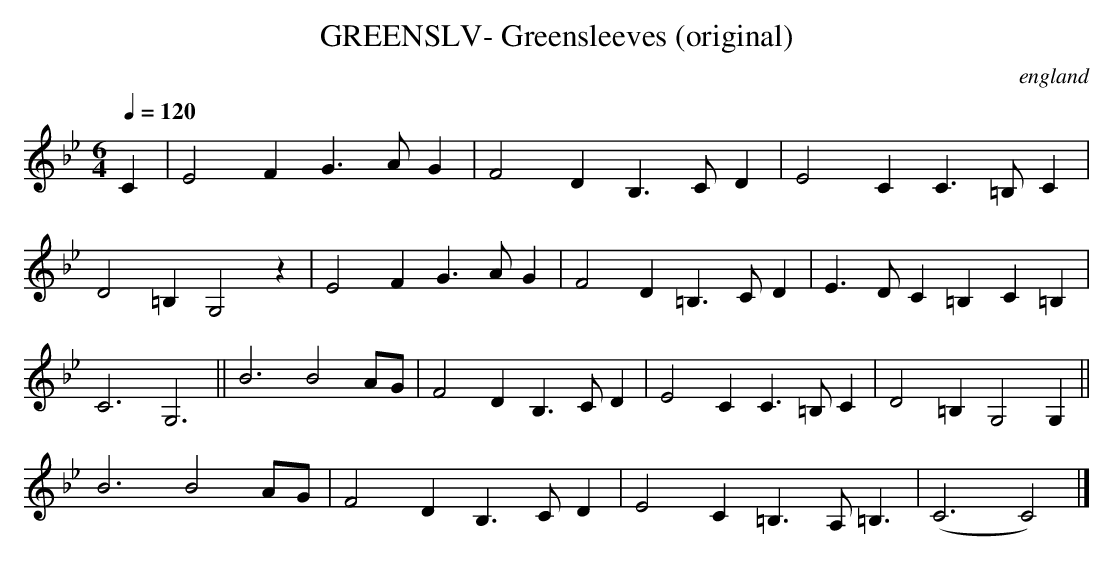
X:1
T:GREENSLV- Greensleeves (original)
O:england
Q:1/4=120
L:1/4
M:6/4
K:C dorian
C|E2FG3/2A/G|F2DB,3/2C/D|E2CC3/2=B,/C|D2=B,G,2z|\
E2FG3/2A/G|F2D=B,3/2C/D|E3/2D/C=B,C=B,|C3G,3||\
B3B2A/G/|F2DB,3/2C/D|E2CC3/2=B,/C|D2=B,G,2G,||
B3B2A/G/|F2DB,3/2C/D|E2C=B,3/2A,/=B,3/2|(C3C2)|]
